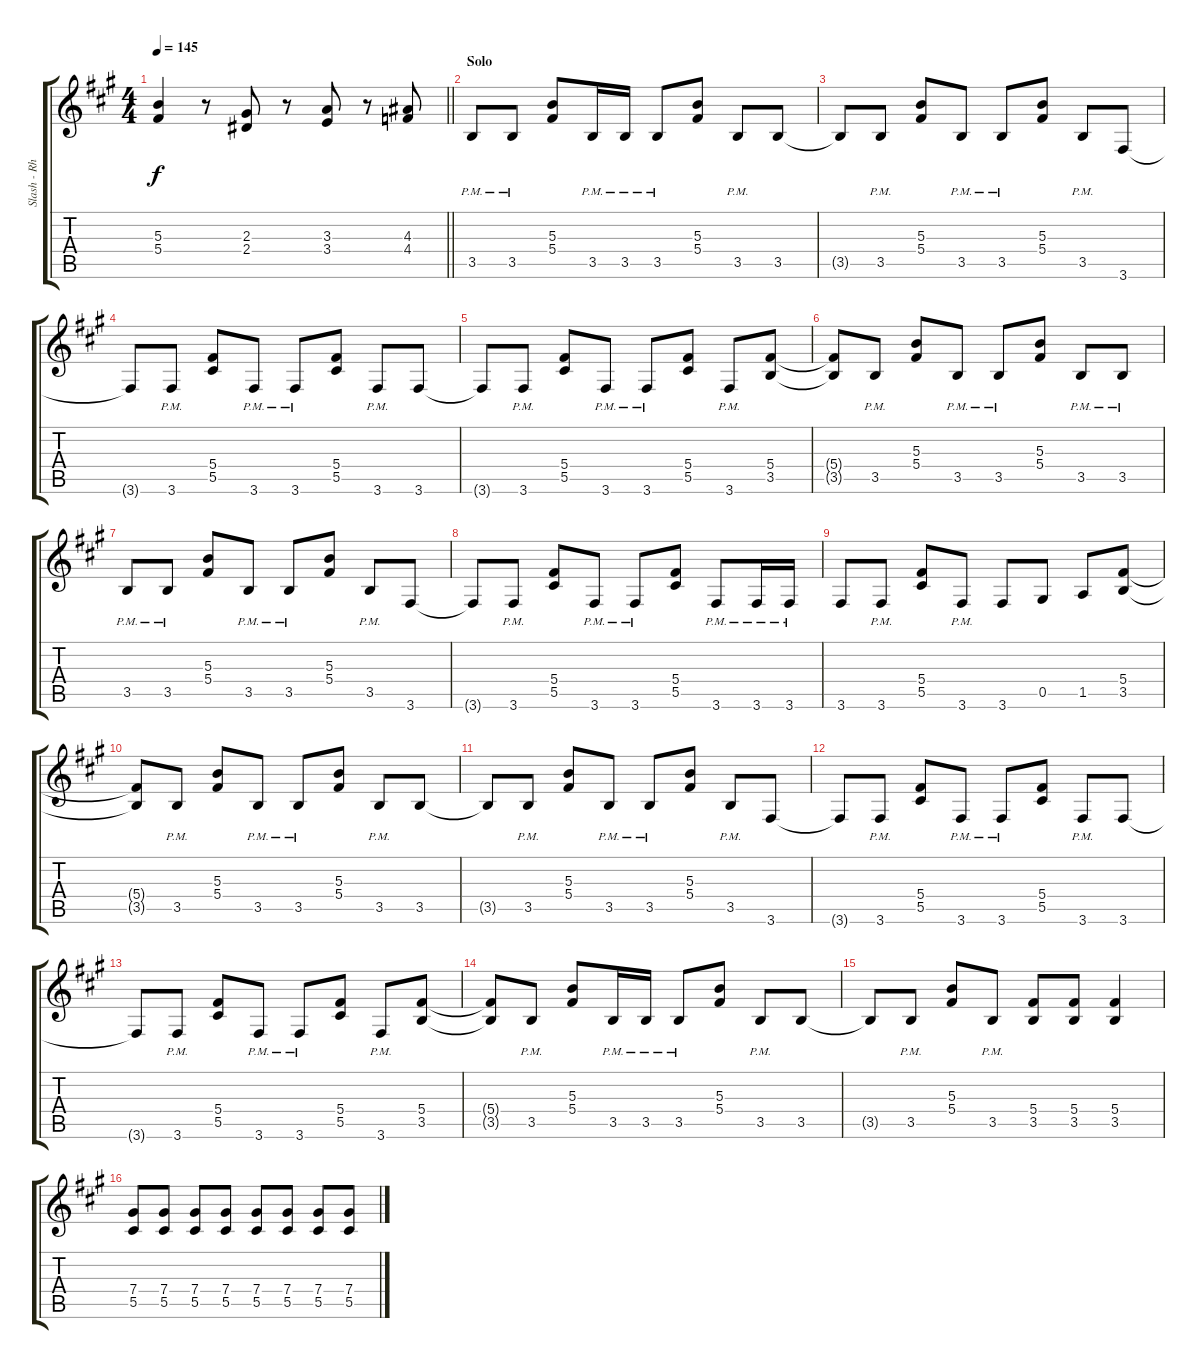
\track ("Slash - Rhythm Guitar" "Slash - Rh") {instrument distortionguitar}
\staff {score tabs}
\tuning (Eb4 Bb3 Gb3 Db3 Ab2 Eb2) {hide}
\ts (4 4)
\tempo 145
\clef g2
\barLineRight lightlight
\ks a
(5.3 5.4).4{dy f} r.8 (2.3 2.4).8 r.8 (3.3 3.4).8 r.8 (4.3 4.4).8 |
\section ("" "Solo")
3.5{pm}.8 3.5{pm}.8 (5.3 5.4).8 3.5{pm}.16 3.5{pm}.16 3.5{pm}.8 (5.3 5.4).8 3.5{pm}.8 3.5.8 |
3.5{t}.8 3.5{pm}.8 (5.3 5.4).8 3.5{pm}.8 3.5{pm}.8 (5.3 5.4).8 3.5{pm}.8 3.6.8 |
3.6{t}.8 3.6{pm}.8 (5.4 5.5).8 3.6{pm}.8 3.6{pm}.8 (5.4 5.5).8 3.6{pm}.8 3.6.8 |
3.6{t}.8 3.6{pm}.8 (5.4 5.5).8 3.6{pm}.8 3.6{pm}.8 (5.4 5.5).8 3.6{pm}.8 (5.4 3.5).8 |
(5.4{t} 3.5{t}).8 3.5{pm}.8 (5.3 5.4).8 3.5{pm}.8 3.5{pm}.8 (5.3 5.4).8 3.5{pm}.8 3.5{pm}.8 |
3.5{pm}.8 3.5{pm}.8 (5.3 5.4).8 3.5{pm}.8 3.5{pm}.8 (5.3 5.4).8 3.5{pm}.8 3.6.8 |
3.6{t}.8 3.6{pm}.8 (5.4 5.5).8 3.6{pm}.8 3.6{pm}.8 (5.4 5.5).8 3.6{pm}.8 3.6{pm}.16 3.6{pm}.16 |
3.6.8 3.6{pm}.8 (5.4 5.5).8 3.6{pm}.8 3.6.8 0.5.8 1.5.8 (5.4 3.5).8 |
(5.4{t} 3.5{t}).8 3.5{pm}.8 (5.3 5.4).8 3.5{pm}.8 3.5{pm}.8 (5.3 5.4).8 3.5{pm}.8 3.5.8 |
3.5{t}.8 3.5{pm}.8 (5.3 5.4).8 3.5{pm}.8 3.5{pm}.8 (5.3 5.4).8 3.5{pm}.8 3.6.8 |
3.6{t}.8 3.6{pm}.8 (5.4 5.5).8 3.6{pm}.8 3.6{pm}.8 (5.4 5.5).8 3.6{pm}.8 3.6.8 |
3.6{t}.8 3.6{pm}.8 (5.4 5.5).8 3.6{pm}.8 3.6{pm}.8 (5.4 5.5).8 3.6{pm}.8 (5.4 3.5).8 |
(5.4{t} 3.5{t}).8 3.5{pm}.8 (5.3 5.4).8 3.5{pm}.16 3.5{pm}.16 3.5{pm}.8 (5.3 5.4).8 3.5{pm}.8 3.5.8 |
3.5{t}.8 3.5{pm}.8 (5.3 5.4).8 3.5{pm}.8 (5.4 3.5).8 (5.4 3.5).8 (5.4 3.5).4 |
(7.4 5.5).8 (7.4 5.5).8 (7.4 5.5).8 (7.4 5.5).8 (7.4 5.5).8 (7.4 5.5).8 (7.4 5.5).8 (7.4 5.5).8
